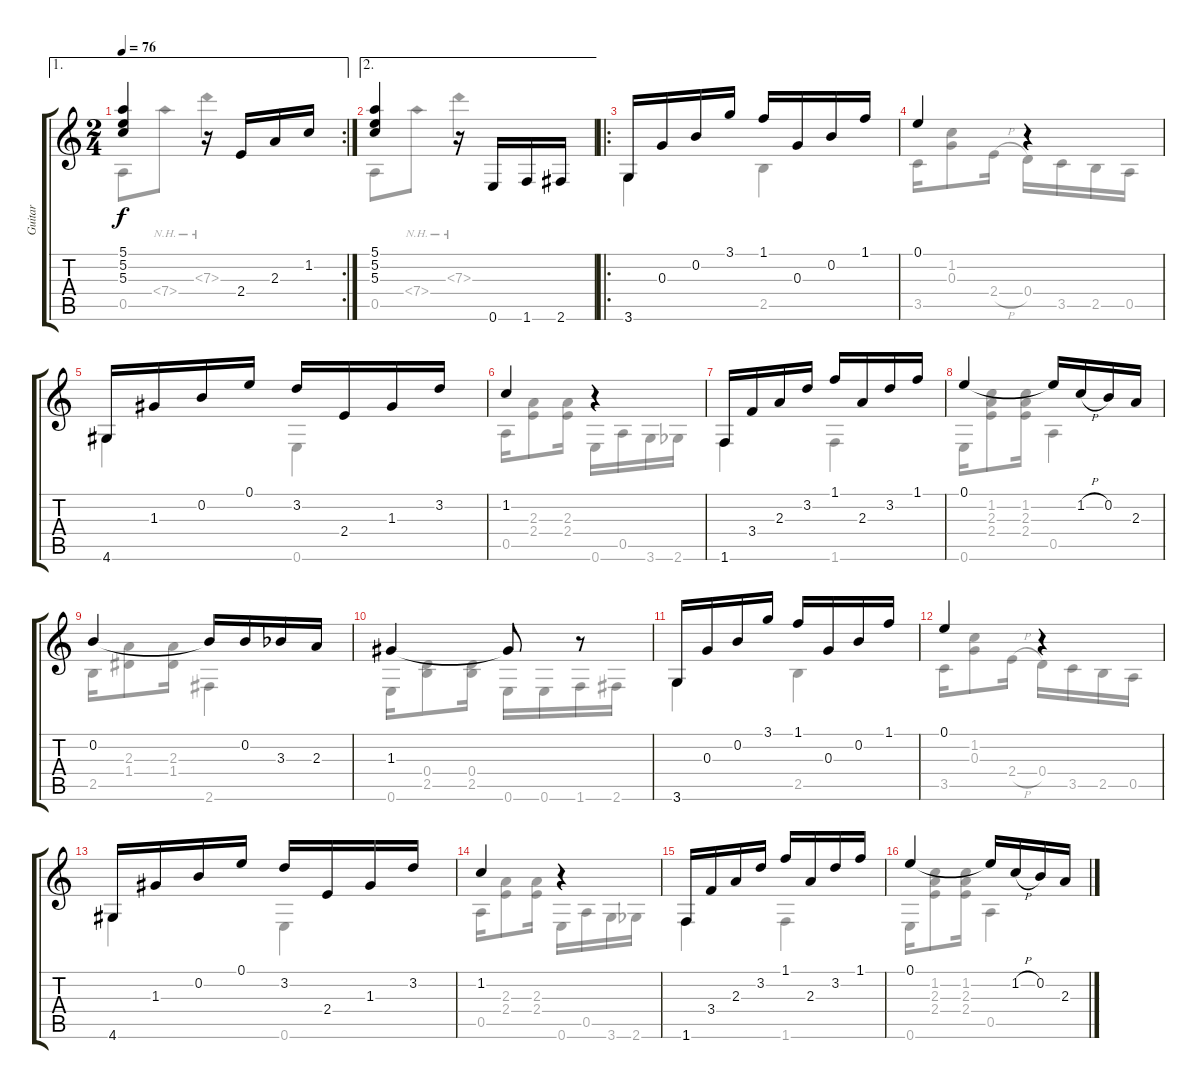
\track ("Guitar" "Guitar") {instrument acousticguitarnylon}
\staff {score tabs}
\tuning (E4 B3 G3 D3 A2 E2) {hide}
\voice
\ae 1
\rc 2
\ts (2 4)
\tempo 76
\clef g2
\ks c
(5.1 5.2 5.3).4{dy f beam Up} r.16 2.4.16 2.3.16 1.2.16 |
\ae 2
(5.1 5.2 5.3).4 r.16 0.6.16 1.6.16 2.6.16 |
\ro
3.6.16 0.3.16 0.2.16 3.1.16 1.1.16 0.3.16 0.2.16 1.1.16 |
0.1.4 r.4 |
4.6.16 1.3.16 0.2.16 0.1.16 3.2.16 2.4.16 1.3.16 3.2.16 |
1.2.4 r.4 |
1.6.16 3.4.16 2.3.16 3.2.16 1.1.16 2.3.16 3.2.16 1.1.16 |
0.1.4 0.1{t}.16 1.2{h}.16 0.2.16 2.3.16 |
0.2.4 0.2{t}.16 0.2.16 3.3{acc b}.16 2.3.16 |
1.3.4 1.3{t}.8 r.8 |
3.6.16 0.3.16 0.2.16 3.1.16 1.1.16 0.3.16 0.2.16 1.1.16 |
0.1.4 r.4 |
4.6.16 1.3.16 0.2.16 0.1.16 3.2.16 2.4.16 1.3.16 3.2.16 |
1.2.4 r.4 |
1.6.16 3.4.16 2.3.16 3.2.16 1.1.16 2.3.16 3.2.16 1.1.16 |
0.1.4 0.1{t}.16 1.2{h}.16 0.2.16 2.3.16
\voice
\clef g2
\ottava regular
\simile none
\ks c
0.5.8{dy f} 7.4{nh}.8 7.3{nh}.4 |
0.5.8 7.4{nh}.8 7.3{nh}.4 |
3.6.4 2.5.4 |
3.5.16 (1.2 0.3).8 2.4{h}.16 0.4.16 3.5.16 2.5.16 0.5.16 |
4.6.4 0.6.4 |
0.5.16 (2.3 2.4).8 (2.3 2.4).16 0.6.16 0.5.16 3.6.16 2.6{acc b}.16 |
1.6.4 1.6.4 |
0.6.16 (1.2 2.3 2.4).8 (1.2 2.3 2.4).16 0.5.4 |
2.5.16 (2.3 1.4).8 (2.3 1.4).16 2.6.4 |
0.6.16 (0.4 2.5).8 (0.4 2.5).16 0.6.16 0.6.16 1.6.16 2.6.16 |
3.6.4 2.5.4 |
3.5.16 (1.2 0.3).8 2.4{h}.16 0.4.16 3.5.16 2.5.16 0.5.16 |
4.6.4 0.6.4 |
0.5.16 (2.3 2.4).8 (2.3 2.4).16 0.6.16 0.5.16 3.6.16 2.6{acc b}.16 |
1.6.4 1.6.4 |
0.6.16 (1.2 2.3 2.4).8 (1.2 2.3 2.4).16 0.5.4
